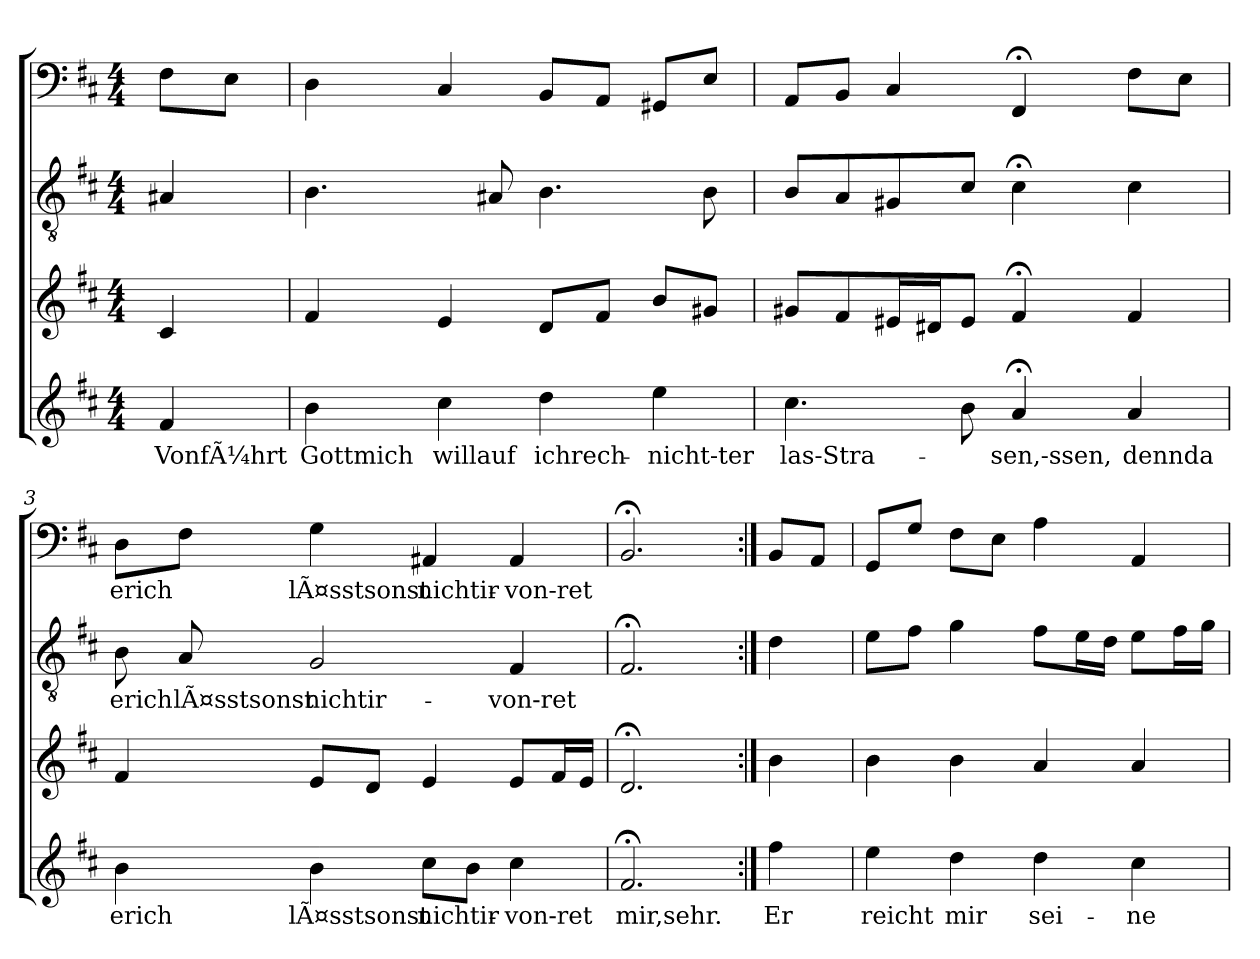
**kern	**text	**kern	**kern	**text	**kern	**text
*part4	*part4	*part3	*part2	*part2	*part1	*part1
*staff4	*staff4	*staff3	*staff2	*staff2	*staff1	*staff1
*clefG2	*	*clefG2	*clefGv2	*	*clefF4	*
*k[f#c#]	*	*k[f#c#]	*k[f#c#]	*	*k[f#c#]	*
*b:	*	*b:	*b:	*	*b:	*
*M4/4	*	*M4/4	*M4/4	*	*M4/4	*
=	=	=	=	=	=	=
4f#	VonfÃ¼hrt	4c#	4A#X	.	8F#L	.
.	.	.	.	.	8EJ	.
=1	=1	=1	=1	=1	=1	=1
4b	Gottmich	4f#	4.B	.	4D	.
4cc#	willauf	4e	.	.	4C#	.
.	.	.	8A#X	.	.	.
4dd	ichrech-	8dL	4.B	.	8BBL	.
.	.	8f#J	.	.	8AAJ	.
4ee	nicht-ter	8bL	.	.	8GG#XL	.
.	.	8g#XJ	8B	.	8EJ	.
=2	=2	=2	=2	=2	=2	=2
4.cc#	las-Stra-	8g#XL	8BL	.	8AAL	.
.	.	8f#	8A	.	8BBJ	.
.	.	16e#XL	8G#X	.	4C#	.
.	.	16d#XJ	.	.	.	.
8b	.	8e#J	8c#J	.	.	.
4a;<	-sen,-ssen,	4f#;<	4c#;<	.	4FF#;<	.
4a	dennda	4f#	4c#	.	8F#L	.
.	.	.	.	.	8EJ	.
=3	=3	=3	=3	=3	=3	=3
4b	erich	4f#	8B	erich	8DL	erich
.	.	.	8A	lÃ¤sstsonst	8F#J	.
4b	lÃ¤sstsonst	8eL	2G	nichtir-	4G	lÃ¤sstsonst
.	.	8dJ	.	.	.	.
8cc#L	nichtir-	4e	.	.	4AA#X	nichtir-
8bJ	.	.	.	.	.	.
4cc#	von-ret	8eL	4F#	von-ret	4AA#	von-ret
.	.	16f#L	.	.	.	.
.	.	16eJJ	.	.	.	.
=4	=4	=4	=4	=4	=4	=4
2.f#;<	mir,sehr.	2.d;<	2.F#;<	.	2.BB;<	.
=:|!	=:|!	=:|!	=:|!	=:|!	=:|!	=:|!
4ff#	Er	4b	4d	.	8BBL	.
.	.	.	.	.	8AAJ	.
=5	=5	=5	=5	=5	=5	=5
4ee	reicht	4b	8eL	.	8GGL	.
.	.	.	8f#J	.	8GJ	.
4dd	mir	4b	4g	.	8F#L	.
.	.	.	.	.	8EJ	.
4dd	sei-	4a	8f#L	.	4A	.
.	.	.	16eL	.	.	.
.	.	.	16dJJ	.	.	.
4cc#	-ne	4a	8eL	.	4AA	.
.	.	.	16f#L	.	.	.
.	.	.	16gJJ	.	.	.
=	=	=	=	=	=	=
*-	*-	*-	*-	*-	*-	*-
